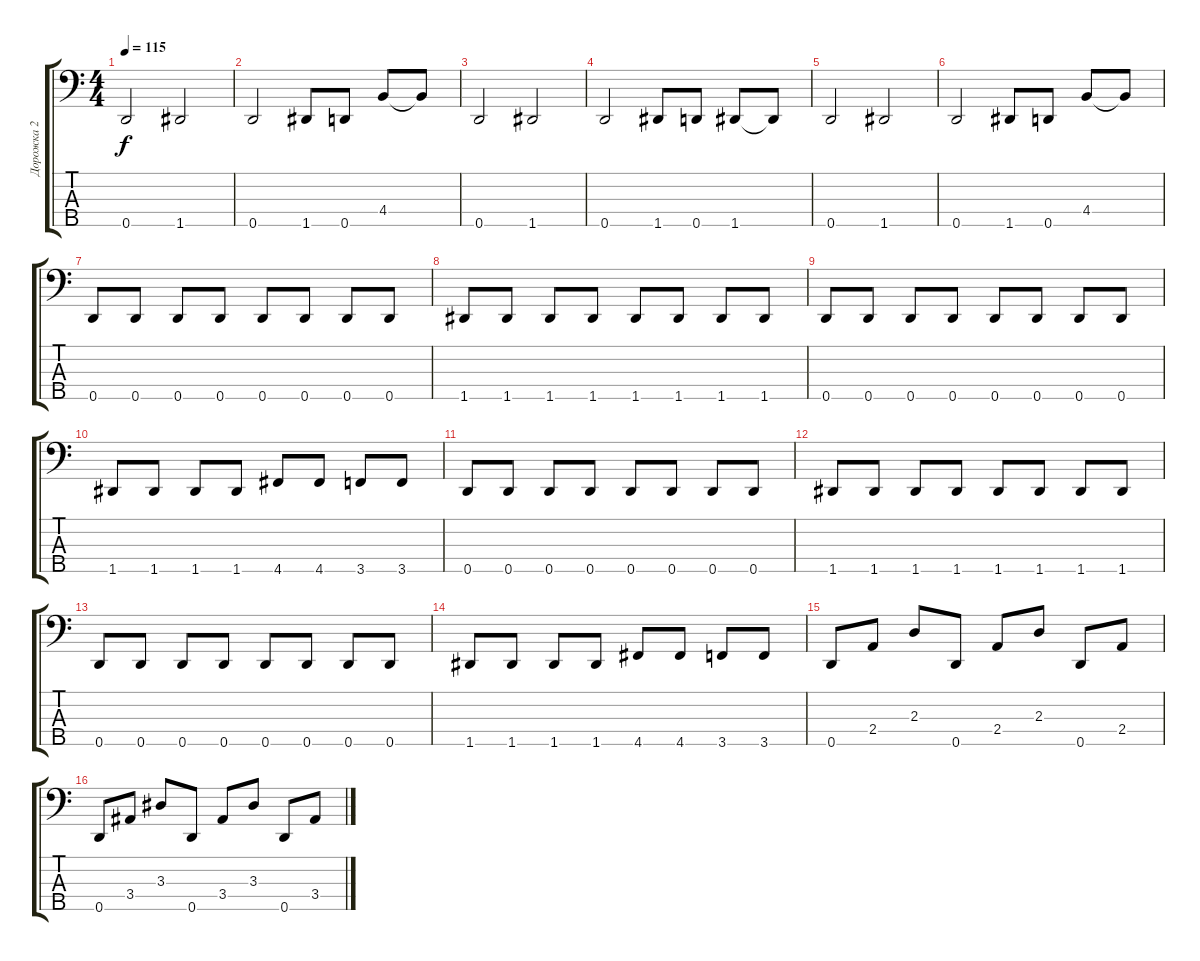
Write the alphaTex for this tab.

\track ("Дорожка 2" "Дорожка 2") {instrument electricbasspick}
\staff {score tabs}
\tuning (Bb2 F2 C2 G1 D1) {hide}
\ts (4 4)
\tempo 115
\clef f4
\ks c
0.5.2{dy f} 1.5.2 |
0.5.2 1.5.8 0.5.8 4.4.8 4.4{t}.8 |
0.5.2 1.5.2 |
0.5.2 1.5.8 0.5.8 1.5.8 1.5{t}.8 |
0.5.2 1.5.2 |
0.5.2 1.5.8 0.5.8 4.4.8 4.4{t}.8 |
0.5.8 0.5.8 0.5.8 0.5.8 0.5.8 0.5.8 0.5.8 0.5.8 |
1.5.8 1.5.8 1.5.8 1.5.8 1.5.8 1.5.8 1.5.8 1.5.8 |
0.5.8 0.5.8 0.5.8 0.5.8 0.5.8 0.5.8 0.5.8 0.5.8 |
1.5.8 1.5.8 1.5.8 1.5.8 4.5.8 4.5.8 3.5.8 3.5.8 |
0.5.8 0.5.8 0.5.8 0.5.8 0.5.8 0.5.8 0.5.8 0.5.8 |
1.5.8 1.5.8 1.5.8 1.5.8 1.5.8 1.5.8 1.5.8 1.5.8 |
0.5.8 0.5.8 0.5.8 0.5.8 0.5.8 0.5.8 0.5.8 0.5.8 |
1.5.8 1.5.8 1.5.8 1.5.8 4.5.8 4.5.8 3.5.8 3.5.8 |
0.5.8 2.4.8 2.3.8 0.5.8 2.4.8 2.3.8 0.5.8 2.4.8 |
0.5.8 3.4.8 3.3.8 0.5.8 3.4.8 3.3.8 0.5.8 3.4.8
